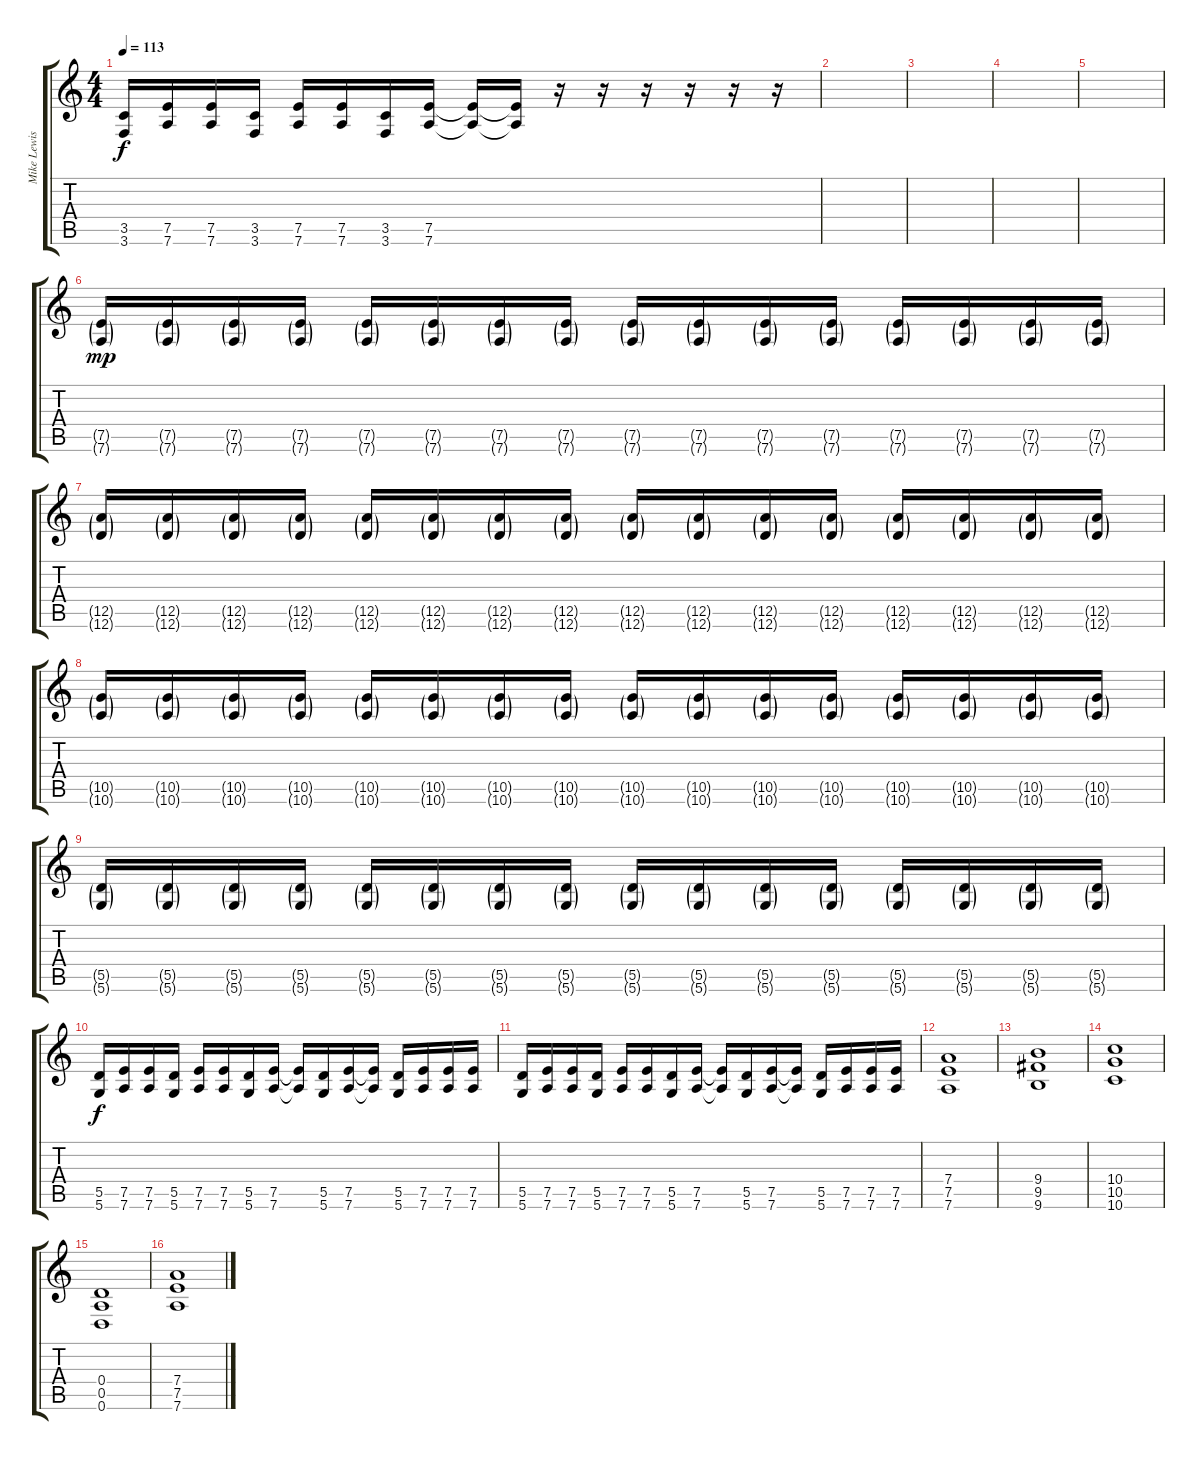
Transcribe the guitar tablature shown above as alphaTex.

\track ("Mike Lewis" "Mike Lewis") {instrument distortionguitar}
\staff {score tabs}
\tuning (E4 B3 G3 D3 A2 D2) {hide}
\ts (4 4)
\tempo 113
\clef g2
\ks c
(3.5 3.6).16{dy f} (7.5 7.6).16 (7.5 7.6).16 (3.5 3.6).16 (7.5 7.6).16 (7.5 7.6).16 (3.5 3.6).16 (7.5 7.6).16 (7.5{t} 7.6{t}).16 (7.5{t} 7.6{t}).16 r.16 r.16 r.16 r.16 r.16 r.16 |
|
|
|
|
(7.5{g} 7.6{g}).16{dy mp} (7.5{g} 7.6{g}).16 (7.5{g} 7.6{g}).16 (7.5{g} 7.6{g}).16 (7.5{g} 7.6{g}).16 (7.5{g} 7.6{g}).16 (7.5{g} 7.6{g}).16 (7.5{g} 7.6{g}).16 (7.5{g} 7.6{g}).16 (7.5{g} 7.6{g}).16 (7.5{g} 7.6{g}).16 (7.5{g} 7.6{g}).16 (7.5{g} 7.6{g}).16 (7.5{g} 7.6{g}).16 (7.5{g} 7.6{g}).16 (7.5{g} 7.6{g}).16 |
(12.5{g} 12.6{g}).16 (12.5{g} 12.6{g}).16 (12.5{g} 12.6{g}).16 (12.5{g} 12.6{g}).16 (12.5{g} 12.6{g}).16 (12.5{g} 12.6{g}).16 (12.5{g} 12.6{g}).16 (12.5{g} 12.6{g}).16 (12.5{g} 12.6{g}).16 (12.5{g} 12.6{g}).16 (12.5{g} 12.6{g}).16 (12.5{g} 12.6{g}).16 (12.5{g} 12.6{g}).16 (12.5{g} 12.6{g}).16 (12.5{g} 12.6{g}).16 (12.5{g} 12.6{g}).16 |
(10.5{g} 10.6{g}).16 (10.5{g} 10.6{g}).16 (10.5{g} 10.6{g}).16 (10.5{g} 10.6{g}).16 (10.5{g} 10.6{g}).16 (10.5{g} 10.6{g}).16 (10.5{g} 10.6{g}).16 (10.5{g} 10.6{g}).16 (10.5{g} 10.6{g}).16 (10.5{g} 10.6{g}).16 (10.5{g} 10.6{g}).16 (10.5{g} 10.6{g}).16 (10.5{g} 10.6{g}).16 (10.5{g} 10.6{g}).16 (10.5{g} 10.6{g}).16 (10.5{g} 10.6{g}).16 |
(5.5{g} 5.6{g}).16 (5.5{g} 5.6{g}).16 (5.5{g} 5.6{g}).16 (5.5{g} 5.6{g}).16 (5.5{g} 5.6{g}).16 (5.5{g} 5.6{g}).16 (5.5{g} 5.6{g}).16 (5.5{g} 5.6{g}).16 (5.5{g} 5.6{g}).16 (5.5{g} 5.6{g}).16 (5.5{g} 5.6{g}).16 (5.5{g} 5.6{g}).16 (5.5{g} 5.6{g}).16 (5.5{g} 5.6{g}).16 (5.5{g} 5.6{g}).16 (5.5{g} 5.6{g}).16 |
(5.5 5.6).16{dy f} (7.5 7.6).16 (7.5 7.6).16 (5.5 5.6).16 (7.5 7.6).16 (7.5 7.6).16 (5.5 5.6).16 (7.5 7.6).16 (7.5{t} 7.6{t}).16 (5.5 5.6).16 (7.5 7.6).16 (7.5{t} 7.6{t}).16 (5.5 5.6).16 (7.5 7.6).16 (7.5 7.6).16 (7.5 7.6).16 |
(5.5 5.6).16 (7.5 7.6).16 (7.5 7.6).16 (5.5 5.6).16 (7.5 7.6).16 (7.5 7.6).16 (5.5 5.6).16 (7.5 7.6).16 (7.5{t} 7.6{t}).16 (5.5 5.6).16 (7.5 7.6).16 (7.5{t} 7.6{t}).16 (5.5 5.6).16 (7.5 7.6).16 (7.5 7.6).16 (7.5 7.6).16 |
(7.4 7.5 7.6).1 |
(9.4 9.5 9.6).1 |
(10.4 10.5 10.6).1 |
(0.4 0.5 0.6).1 |
(7.4 7.5 7.6).1
